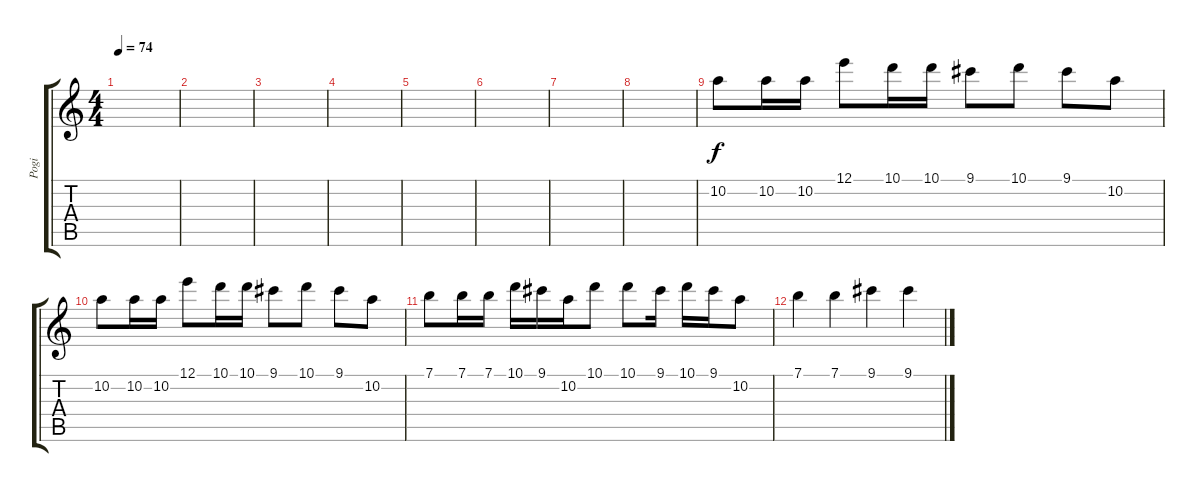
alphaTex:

\track ("Pogi" "Pogi") {instrument acousticguitarsteel}
\staff {score tabs}
\tuning (E4 B3 G3 D3 A2 E2) {hide}
\ts (4 4)
\tempo 74
\clef g2
\ks c
|
|
|
|
|
|
|
|
10.2.8 10.2.16 10.2.16 12.1.8 10.1.16 10.1.16 9.1.8 10.1.8 9.1.8 10.2.8 |
10.2.8 10.2.16 10.2.16 12.1.8 10.1.16 10.1.16 9.1.8 10.1.8 9.1.8 10.2.8 |
7.1.8 7.1.16 7.1.16 10.1.16 9.1.16 10.2.16 10.1.8 10.1.8 9.1.16 10.1.16 9.1.16 10.2.8 |
7.1.4 7.1.4 9.1.4 9.1.4
